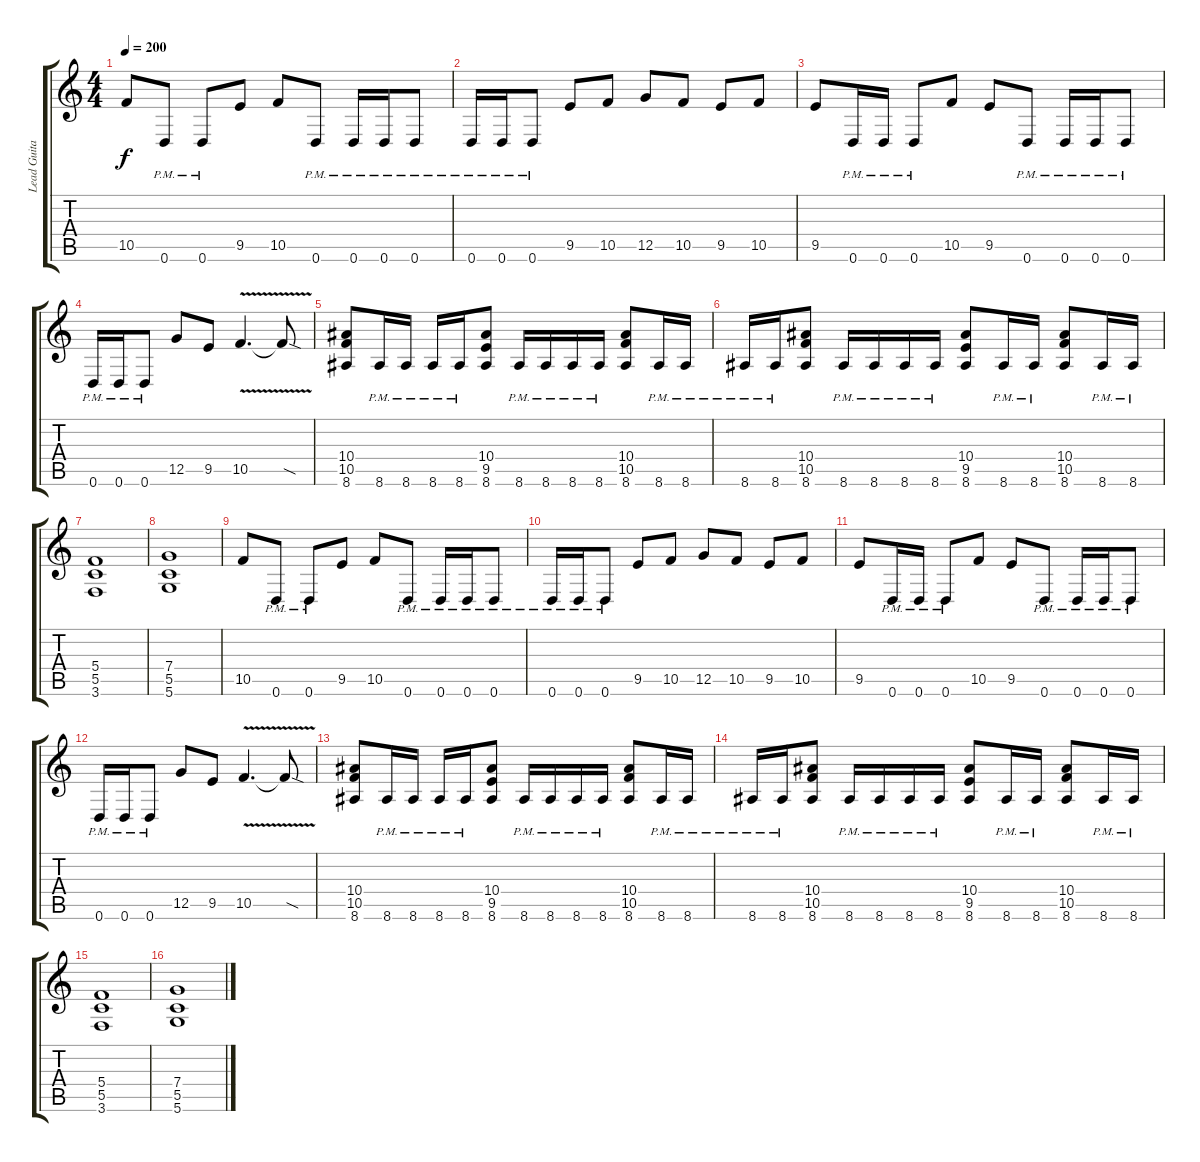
\track ("Lead Guitar 2" "Lead Guita") {instrument distortionguitar}
\staff {score tabs}
\tuning (D4 A3 F3 C3 G2 D2) {hide}
\ts (4 4)
\tempo 200
\clef g2
\ks c
10.5.8{dy f} 0.6{pm}.8 0.6{pm}.8 9.5.8 10.5.8 0.6{pm}.8 0.6{pm}.16 0.6{pm}.16 0.6{pm}.8 |
0.6{pm}.16 0.6{pm}.16 0.6{pm}.8 9.5.8 10.5.8 12.5.8 10.5.8 9.5.8 10.5.8 |
9.5.8 0.6{pm}.16 0.6{pm}.16 0.6{pm}.8 10.5.8 9.5.8 0.6{pm}.8 0.6{pm}.16 0.6{pm}.16 0.6{pm}.8 |
0.6{pm}.16 0.6{pm}.16 0.6{pm}.8 12.5.8 9.5.8 10.5{v}.4{d} 10.5{sod t}.8 |
(10.4 10.5 8.6).8 8.6{pm}.16 8.6{pm}.16 8.6{pm}.16 8.6{pm}.16 (10.4 9.5 8.6).8 8.6{pm}.16 8.6{pm}.16 8.6{pm}.16 8.6{pm}.16 (10.4 10.5 8.6).8 8.6{pm}.16 8.6{pm}.16 |
8.6{pm}.16 8.6{pm}.16 (10.4 10.5 8.6).8 8.6{pm}.16 8.6{pm}.16 8.6{pm}.16 8.6{pm}.16 (10.4 9.5 8.6).8 8.6{pm}.16 8.6{pm}.16 (10.4 10.5 8.6).8 8.6{pm}.16 8.6{pm}.16 |
(5.4 5.5 3.6).1 |
(7.4 5.5 5.6).1 |
10.5.8 0.6{pm}.8 0.6{pm}.8 9.5.8 10.5.8 0.6{pm}.8 0.6{pm}.16 0.6{pm}.16 0.6{pm}.8 |
0.6{pm}.16 0.6{pm}.16 0.6{pm}.8 9.5.8 10.5.8 12.5.8 10.5.8 9.5.8 10.5.8 |
9.5.8 0.6{pm}.16 0.6{pm}.16 0.6{pm}.8 10.5.8 9.5.8 0.6{pm}.8 0.6{pm}.16 0.6{pm}.16 0.6{pm}.8 |
0.6{pm}.16 0.6{pm}.16 0.6{pm}.8 12.5.8 9.5.8 10.5{v}.4{d} 10.5{sod t}.8 |
(10.4 10.5 8.6).8 8.6{pm}.16 8.6{pm}.16 8.6{pm}.16 8.6{pm}.16 (10.4 9.5 8.6).8 8.6{pm}.16 8.6{pm}.16 8.6{pm}.16 8.6{pm}.16 (10.4 10.5 8.6).8 8.6{pm}.16 8.6{pm}.16 |
8.6{pm}.16 8.6{pm}.16 (10.4 10.5 8.6).8 8.6{pm}.16 8.6{pm}.16 8.6{pm}.16 8.6{pm}.16 (10.4 9.5 8.6).8 8.6{pm}.16 8.6{pm}.16 (10.4 10.5 8.6).8 8.6{pm}.16 8.6{pm}.16 |
(5.4 5.5 3.6).1 |
(7.4 5.5 5.6).1
